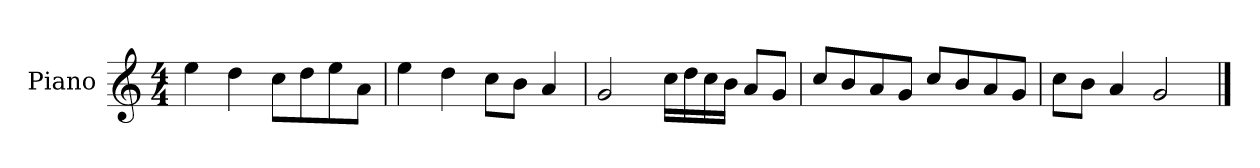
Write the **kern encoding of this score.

**kern
*part1
*staff1
*I"Piano
*I'P-no
*clefG2
*k[]
*M4/4
*MM90
=1
4ee\
4dd\
8cc\L
8dd\
8ee\
8a\J
=2
4ee\
4dd\
8cc\L
8b\J
4a/
=3
2g/
16cc\LL
16dd\
16cc\
16b\JJ
8a/L
8g/J
=4
8cc/L
8b/
8a/
8g/J
8cc/L
8b/
8a/
8g/J
=5
8cc\L
8b\J
4a/
2g/
==
*-
